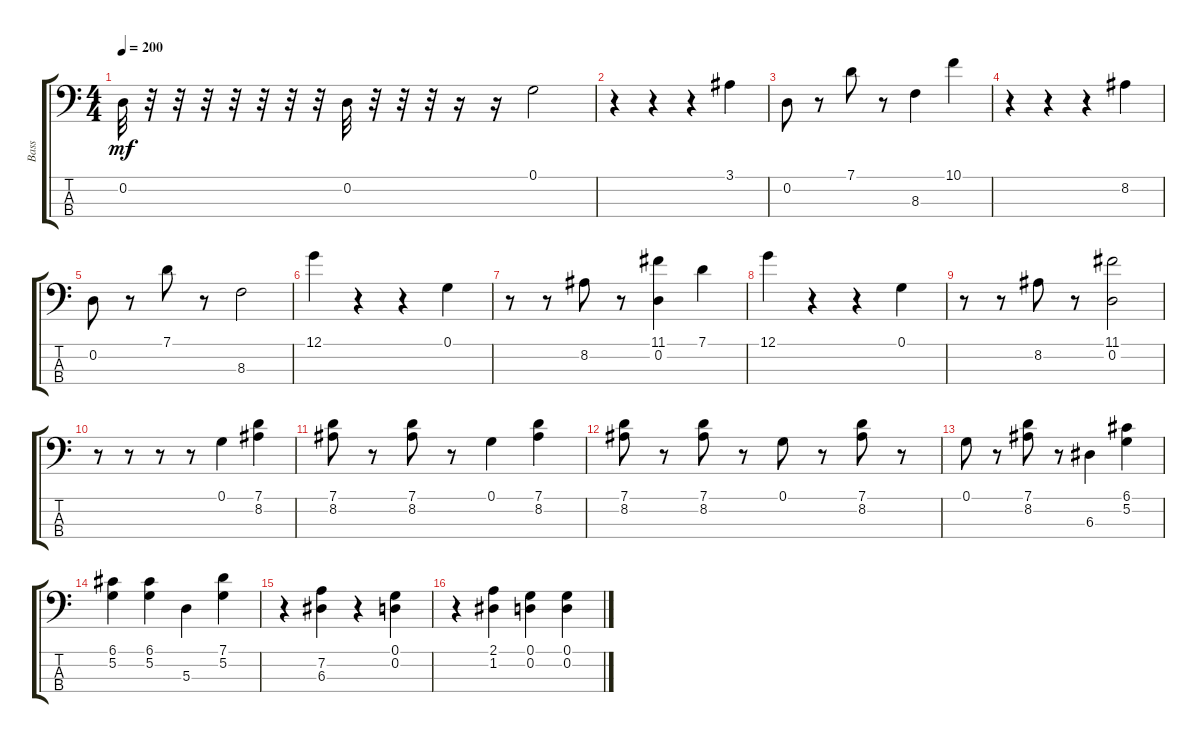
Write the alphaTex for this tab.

\track ("Bass" "Bass") {instrument synthbass2}
\staff {score tabs}
\tuning (G2 D2 A1 E1) {hide}
\ts (4 4)
\tempo 200
\clef f4
\ks c
0.2.32{dy mf} r.32 r.32 r.32 r.32 r.32 r.32 r.32 0.2.32 r.32 r.32 r.32 r.16 r.16 0.1.2 |
r.4 r.4 r.4 3.1.4 |
0.2.8 r.8 7.1.8 r.8 8.3.4 10.1.4 |
r.4 r.4 r.4 8.2.4 |
0.2.8 r.8 7.1.8 r.8 8.3.2 |
12.1.4 r.4 r.4 0.1.4 |
r.8 r.8 8.2.8 r.8 (11.1 0.2).4 7.1.4 |
12.1.4 r.4 r.4 0.1.4 |
r.8 r.8 8.2.8 r.8 (11.1 0.2).2 |
r.8 r.8 r.8 r.8 0.1.4 (7.1 8.2).4 |
(7.1 8.2).8 r.8 (7.1 8.2).8 r.8 0.1.4 (7.1 8.2).4 |
(7.1 8.2).8 r.8 (7.1 8.2).8 r.8 0.1.8 r.8 (7.1 8.2).8 r.8 |
0.1.8 r.8 (7.1 8.2).8 r.8 6.3.4 (6.1 5.2).4 |
(6.1 5.2).4 (6.1 5.2).4 5.3.4 (7.1 5.2).4 |
r.4 (7.2 6.3).4 r.4 (0.1 0.2).4 |
r.4 (2.1 1.2).4 (0.1 0.2).4 (0.1 0.2).4
